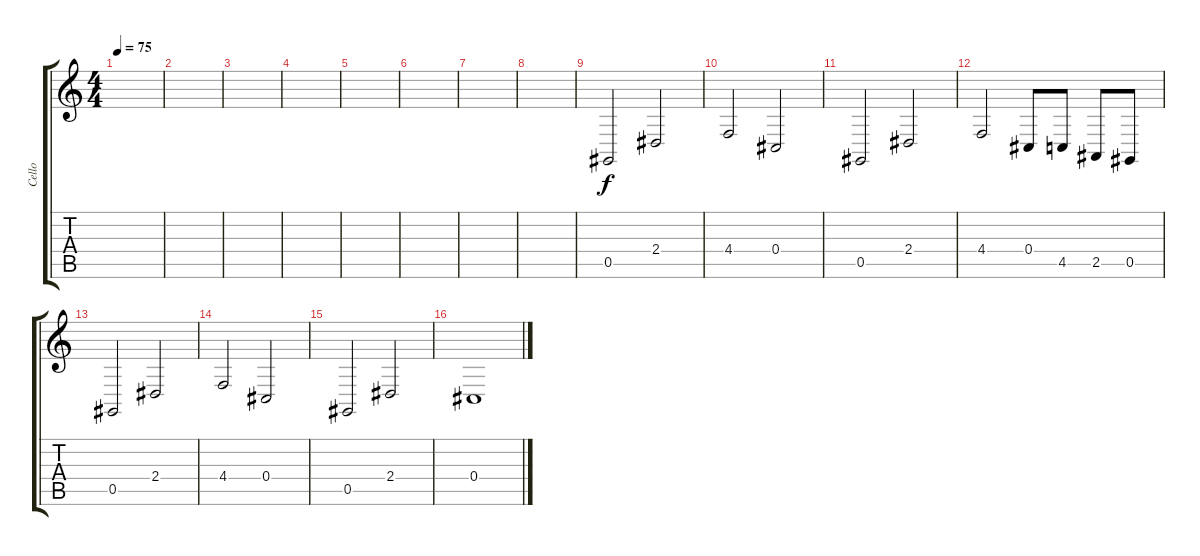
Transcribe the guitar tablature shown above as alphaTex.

\track ("Cello" "Cello") {instrument cello}
\staff {score tabs}
\tuning (Eb4 Bb3 Gb3 Db3 Ab2 Eb2) {hide}
\ts (4 4)
\tempo 75
\clef g2
\ks c
|
|
|
|
|
|
|
|
0.5.2 2.4.2 |
4.4.2 0.4.2 |
0.5.2 2.4.2 |
4.4.2 0.4.8 4.5.8 2.5.8 0.5.8 |
0.5.2 2.4.2 |
4.4.2 0.4.2 |
0.5.2 2.4.2 |
0.4.1{volume 0}
